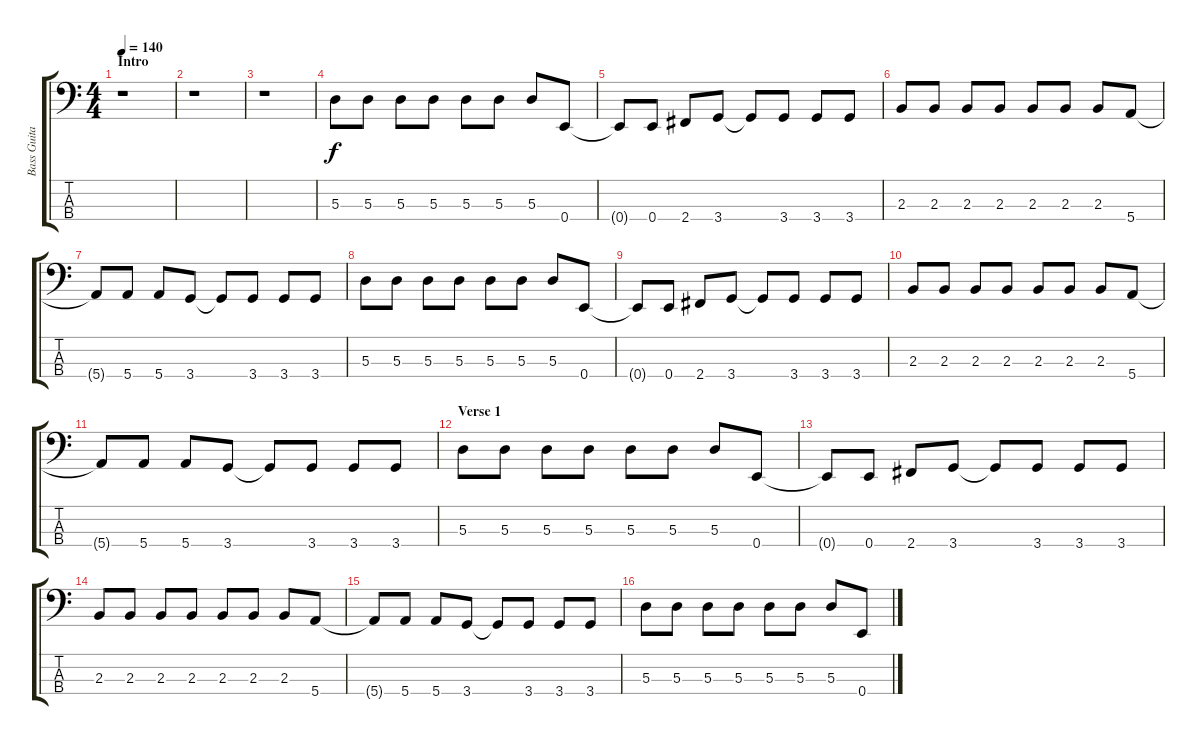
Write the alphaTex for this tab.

\track ("Bass Guitar" "Bass Guita") {instrument electricbasspick}
\staff {score tabs}
\tuning (G2 D2 A1 E1) {hide}
\ts (4 4)
\section ("" "Intro")
\tempo 140
\clef f4
\ks c
r.1{dy f instrument electricbasspick} |
r.1 |
r.1 |
5.3.8 5.3.8 5.3.8 5.3.8 5.3.8 5.3.8 5.3.8 0.4.8 |
0.4{t}.8 0.4.8 2.4.8 3.4.8 3.4{t}.8 3.4.8 3.4.8 3.4.8 |
2.3.8 2.3.8 2.3.8 2.3.8 2.3.8 2.3.8 2.3.8 5.4.8 |
5.4{t}.8 5.4.8 5.4.8 3.4.8 3.4{t}.8 3.4.8 3.4.8 3.4.8 |
5.3.8 5.3.8 5.3.8 5.3.8 5.3.8 5.3.8 5.3.8 0.4.8 |
0.4{t}.8 0.4.8 2.4.8 3.4.8 3.4{t}.8 3.4.8 3.4.8 3.4.8 |
2.3.8 2.3.8 2.3.8 2.3.8 2.3.8 2.3.8 2.3.8 5.4.8 |
5.4{t}.8 5.4.8 5.4.8 3.4.8 3.4{t}.8 3.4.8 3.4.8 3.4.8 |
\section ("" "Verse 1")
5.3.8 5.3.8 5.3.8 5.3.8 5.3.8 5.3.8 5.3.8 0.4.8 |
0.4{t}.8 0.4.8 2.4.8 3.4.8 3.4{t}.8 3.4.8 3.4.8 3.4.8 |
2.3.8 2.3.8 2.3.8 2.3.8 2.3.8 2.3.8 2.3.8 5.4.8 |
5.4{t}.8 5.4.8 5.4.8 3.4.8 3.4{t}.8 3.4.8 3.4.8 3.4.8 |
5.3.8 5.3.8 5.3.8 5.3.8 5.3.8 5.3.8 5.3.8 0.4.8
